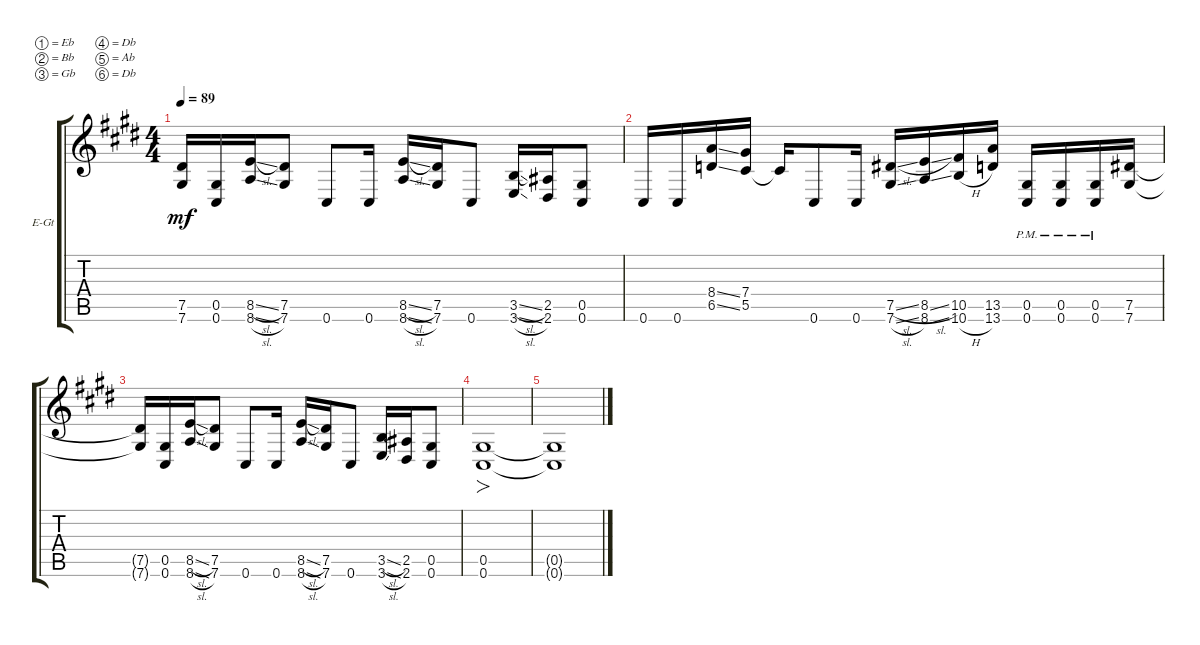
\defaultSystemsLayout 4
\bracketExtendMode groupsimilarinstruments
\firstSystemTrackNameOrientation horizontal
\otherSystemsTrackNameOrientation horizontal
\track ("Myles" "E-Gt") {instrument distortionguitar}
\staff {score tabs}
\tuning (Eb4 Bb3 Gb3 Db3 Ab2 Db2)
\ts (4 4)
\tempo 89
\clef g2
\ks c#minor
(7.5{t} 7.6{t}).16{dy mf} (0.6 0.5).16 (8.6{sl} 8.5{sl}).16 (7.6 7.5).8 0.6.8 0.6.16 (8.6{sl} 8.5{sl}).16 (7.6 7.5).16 0.6.8 (3.6{sl} 3.5{sl}).16 (2.6 2.5).16 (0.6 0.5).8 |
0.6.16 0.6.16 (6.5{ss} 8.4{ss}).16 (5.5 7.4).16 5.5{t}.16 0.6.8 0.6.16 (7.6{sl} 7.5{sl}).16 (8.6{ss} 8.5{sl}).16 (10.6{h} 10.5).16 (13.6 13.5).16 (0.6{pm} 0.5{pm}).16 (0.5{pm} 0.6{pm}).16 (0.6{pm} 0.5).16 (7.6 7.5).16 |
(7.5{t} 7.6{t}).16 (0.6 0.5).16 (8.6{sl} 8.5{sl}).16 (7.6 7.5).8 0.6.8 0.6.16 (8.6{sl} 8.5{sl}).16 (7.6 7.5).16 0.6.8 (3.6{sl} 3.5{sl}).16 (2.6 2.5).16 (0.6 0.5).8 |
(0.6 0.5).1{fo} |
(0.6{t} 0.5{t}).1
